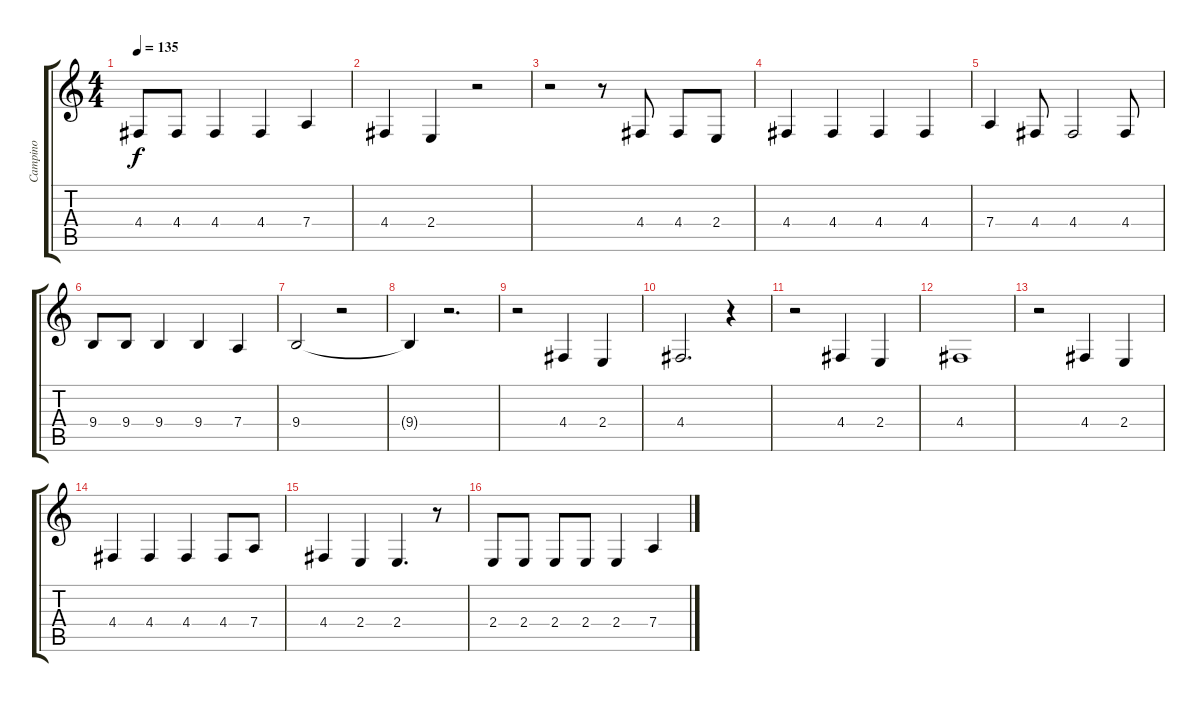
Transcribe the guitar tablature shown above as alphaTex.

\track ("Campino" "Campino") {instrument violin}
\staff {score tabs}
\tuning (E4 B3 G3 D3 A2 E2) {hide}
\ts (4 4)
\tempo 135
\clef g2
\ks c
4.4.8{dy f} 4.4.8 4.4.4 4.4.4 7.4.4 |
4.4.4 2.4.4 r.2 |
r.2 r.8 4.4.8 4.4.8 2.4.8 |
4.4.4 4.4.4 4.4.4 4.4.4 |
7.4.4 4.4.8 4.4.2 4.4.8 |
9.4.8 9.4.8 9.4.4 9.4.4 7.4.4 |
9.4.2 r.2 |
9.4{t}.4 r.2{d} |
r.2 4.4.4 2.4.4 |
4.4.2{d} r.4 |
r.2 4.4.4 2.4.4 |
4.4.1 |
r.2 4.4.4 2.4.4 |
4.4.4 4.4.4 4.4.4 4.4.8 7.4.8 |
4.4.4 2.4.4 2.4.4{d} r.8 |
2.4.8 2.4.8 2.4.8 2.4.8 2.4.4 7.4.4
